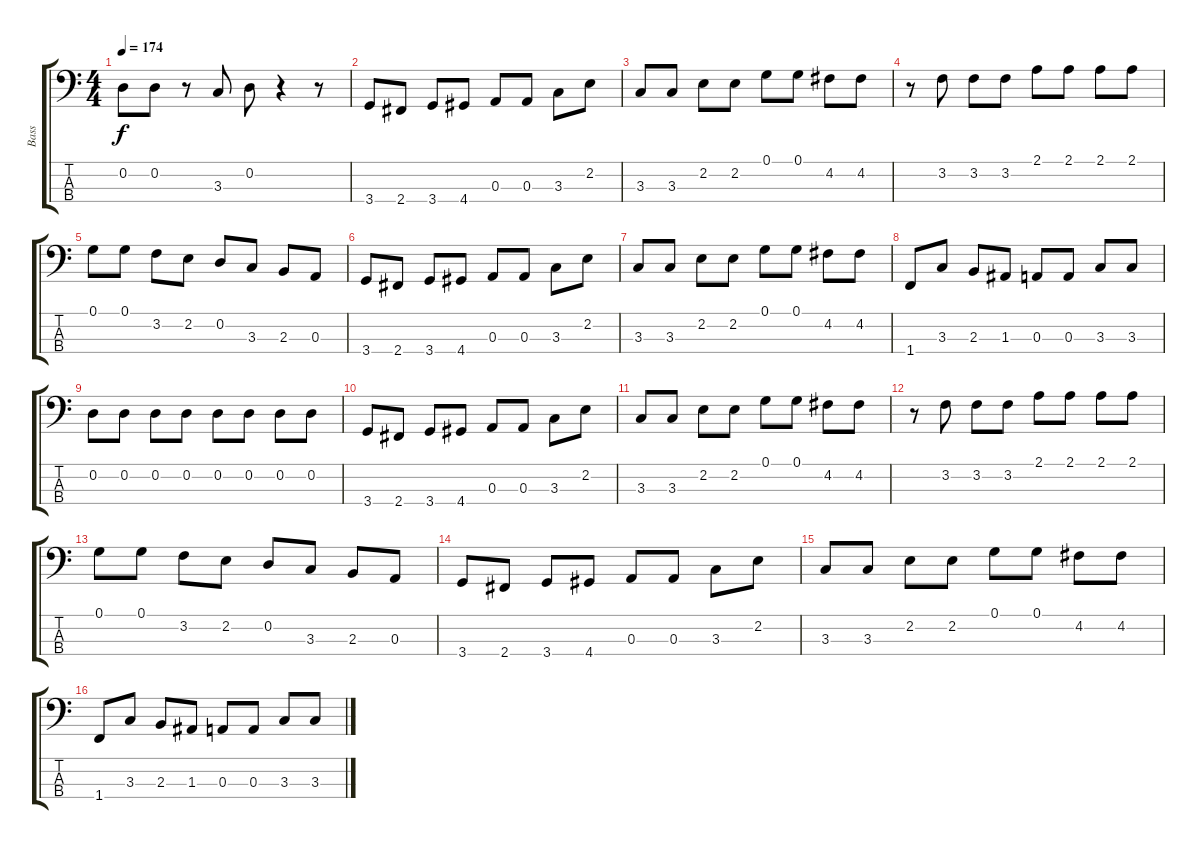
\track ("Bass" "Bass") {instrument electricbassfinger}
\staff {score tabs}
\tuning (G2 D2 A1 E1) {hide}
\ts (4 4)
\tempo 174
\clef f4
\ks c
0.2.8{dy f} 0.2.8 r.8 3.3.8 0.2.8 r.4 r.8 |
3.4.8 2.4.8 3.4.8 4.4.8 0.3.8 0.3.8 3.3.8 2.2.8 |
3.3.8 3.3.8 2.2.8 2.2.8 0.1.8 0.1.8 4.2.8 4.2.8 |
r.8 3.2.8 3.2.8 3.2.8 2.1.8 2.1.8 2.1.8 2.1.8 |
0.1.8 0.1.8 3.2.8 2.2.8 0.2.8 3.3.8 2.3.8 0.3.8 |
3.4.8 2.4.8 3.4.8 4.4.8 0.3.8 0.3.8 3.3.8 2.2.8 |
3.3.8 3.3.8 2.2.8 2.2.8 0.1.8 0.1.8 4.2.8 4.2.8 |
1.4.8 3.3.8 2.3.8 1.3.8 0.3.8 0.3.8 3.3.8 3.3.8 |
0.2.8 0.2.8 0.2.8 0.2.8 0.2.8 0.2.8 0.2.8 0.2.8 |
3.4.8 2.4.8 3.4.8 4.4.8 0.3.8 0.3.8 3.3.8 2.2.8 |
3.3.8 3.3.8 2.2.8 2.2.8 0.1.8 0.1.8 4.2.8 4.2.8 |
r.8 3.2.8 3.2.8 3.2.8 2.1.8 2.1.8 2.1.8 2.1.8 |
0.1.8 0.1.8 3.2.8 2.2.8 0.2.8 3.3.8 2.3.8 0.3.8 |
3.4.8 2.4.8 3.4.8 4.4.8 0.3.8 0.3.8 3.3.8 2.2.8 |
3.3.8 3.3.8 2.2.8 2.2.8 0.1.8 0.1.8 4.2.8 4.2.8 |
1.4.8 3.3.8 2.3.8 1.3.8 0.3.8 0.3.8 3.3.8 3.3.8
